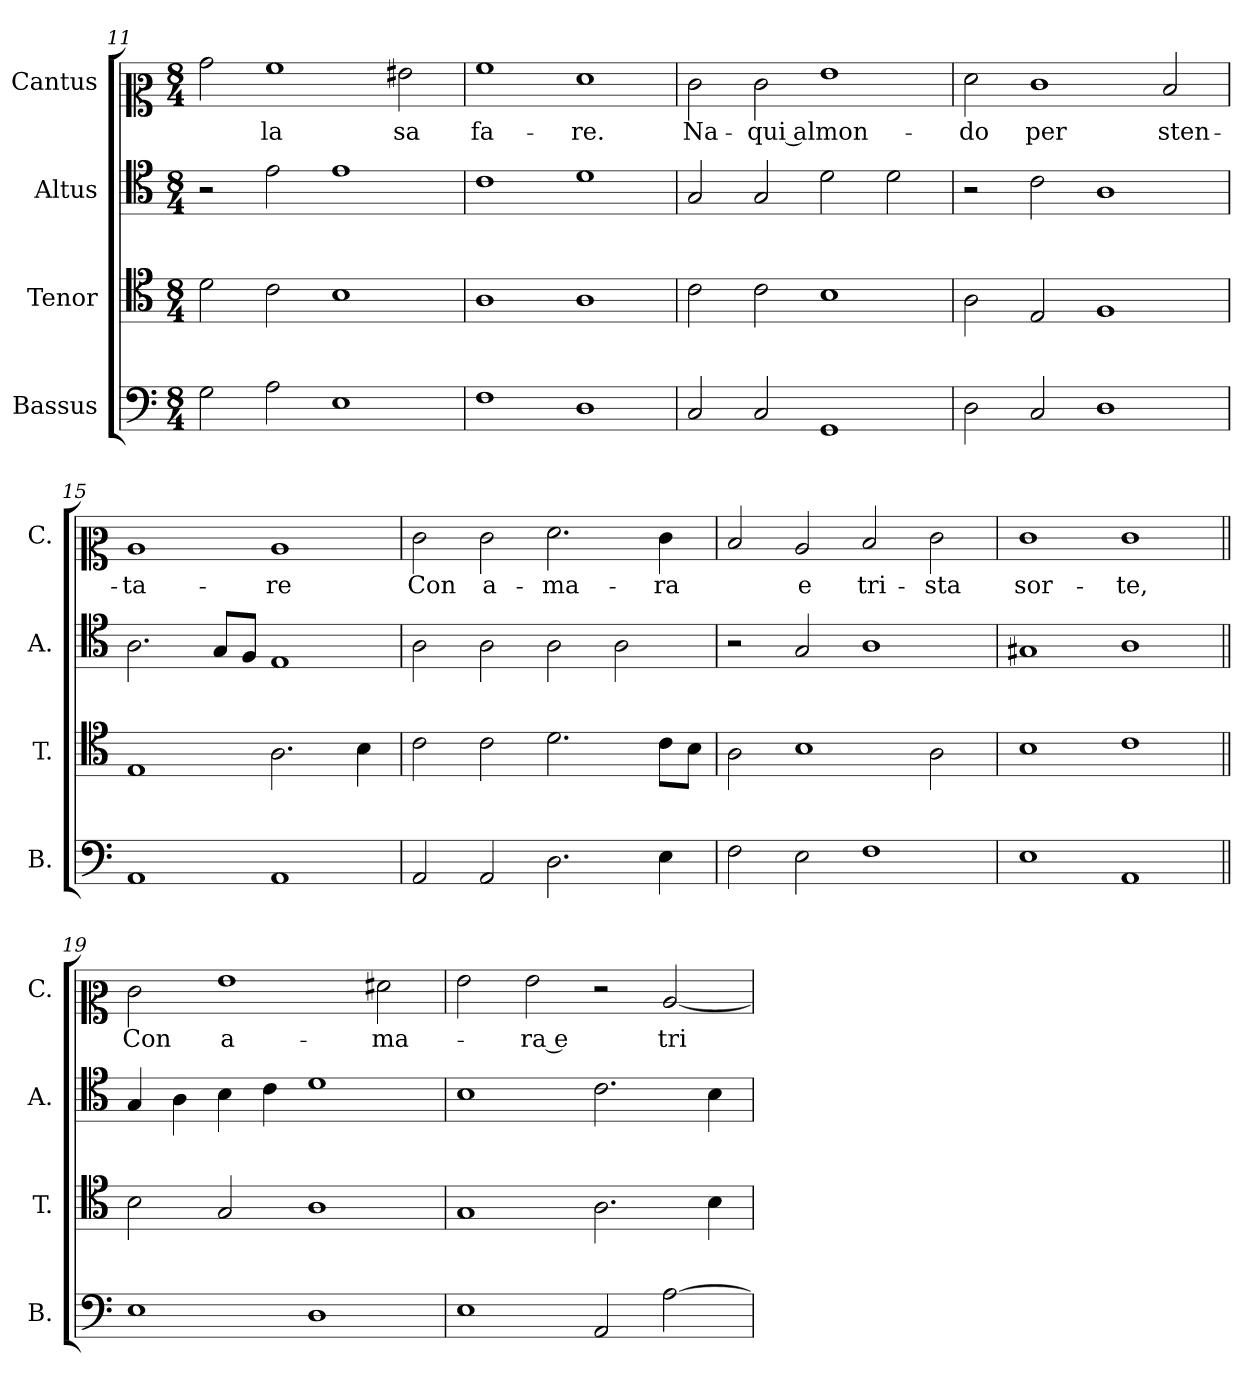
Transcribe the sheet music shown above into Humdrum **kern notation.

**kern	**kern	**kern	**kern	**text
*part4	*part3	*part2	*part1	*part1
*staff4	*staff3	*staff2	*staff1	*staff1
*I"Bassus	*I"Tenor	*I"Altus	*I"Cantus	*
*I'B.	*I'T.	*I'A.	*I'C.	*
*clefF4	*clefC4	*clefC4	*clefC2	*
*k[]	*k[]	*k[]	*k[]	*
*M8/4	*M8/4	*M8/4	*M8/4	*
=11	=11	=11	=11	=11
2G\	2d\	2r	2b\	.
!	!	!	!	!LO:LY:b
2A\	2c\	2e\	1a	la
1E	1B	1e	.	.
!	!	!	!	!LO:LY:b
.	.	.	2g#X\	sa
!!LO:LB:g=z
=12	=12	=12	=12	=12
!	!	!	!	!LO:LY:b
1F	1A	1c	1a	fa-
!	!	!	!	!LO:LY:b
1D	1A	1d	1f	-re.
=13	=13	=13	=13	=13
!	!	!	!	!LO:LY:b
2C/	2c\	2G/	2e\	Na-
!	!	!	!	!LO:LY:b
2C/	2c\	2G/	2e\	-qui al
!	!	!	!	!LO:LY:b
1GG	1B	2d\	1g	mon-
.	.	2d\	.	.
=14	=14	=14	=14	=14
!	!	!	!	!LO:LY:b
2D\	2A\	2r	2f\	-do
!	!	!	!	!LO:LY:b
2C/	2E/	2c\	1e	per
1D	1F	1A	.	.
!	!	!	!	!LO:LY:b
.	.	.	2d/	sten-
=15	=15	=15	=15	=15
!	!	!	!	!LO:LY:b
1AA	1E	2.A\	1c	-ta-
.	.	8G/L	.	.
.	.	8F/J	.	.
!	!	!	!	!LO:LY:b
1AA	2.A\	1E	1c	-re
.	4B\	.	.	.
=16	=16	=16	=16	=16
!	!	!	!	!LO:LY:b
2AA/	2c\	2A\	2e\	Con
!	!	!	!	!LO:LY:b
2AA/	2c\	2A\	2e\	a-
!	!	!	!	!LO:LY:b
2.D\	2.d\	2A\	2.f\	-ma-
.	.	2A\	.	.
!	!	!	!	!LO:LY:b
4E\	8c\L	.	4e\	-ra
.	8B\J	.	.	.
=17	=17	=17	=17	=17
2F\	2A\	2r	2d/	.
!	!	!	!	!LO:LY:b
2E\	1B	2G/	2c/	e
!	!	!	!	!LO:LY:b
1F	.	1A	2d/	tri-
!	!	!	!	!LO:LY:b
.	2A\	.	2e\	-sta
!!LO:PB:g=z
=18	=18	=18	=18	=18
!	!	!	!	!LO:LY:b
1E	1B	1G#X	1e	sor-
!	!	!	!	!LO:LY:b
1AA	1c	1A	1e	-te,
=19||	=19||	=19||	=19||	=19||
!	!	!	!	!LO:LY:b
1E	2B\	4G/	2e\	Con
.	.	4A\	.	.
!	!	!	!	!LO:LY:b
.	2G/	4B\	1g	a-
.	.	4c\	.	.
1D	1A	1d	.	.
!	!	!	!	!LO:LY:b
.	.	.	2f#X\	-ma-
=20	=20	=20	=20	=20
1E	1G	1B	2g\	.
!	!	!	!	!LO:LY:b
.	.	.	2g\	-ra e
2AA/	2.A\	2.c\	2r	.
!	!	!	!	!LO:LY:b
[2A\	.	.	[2c/	tri-
.	4B\	4B\	.	.
=	=	=	=	=
*-	*-	*-	*-	*-
